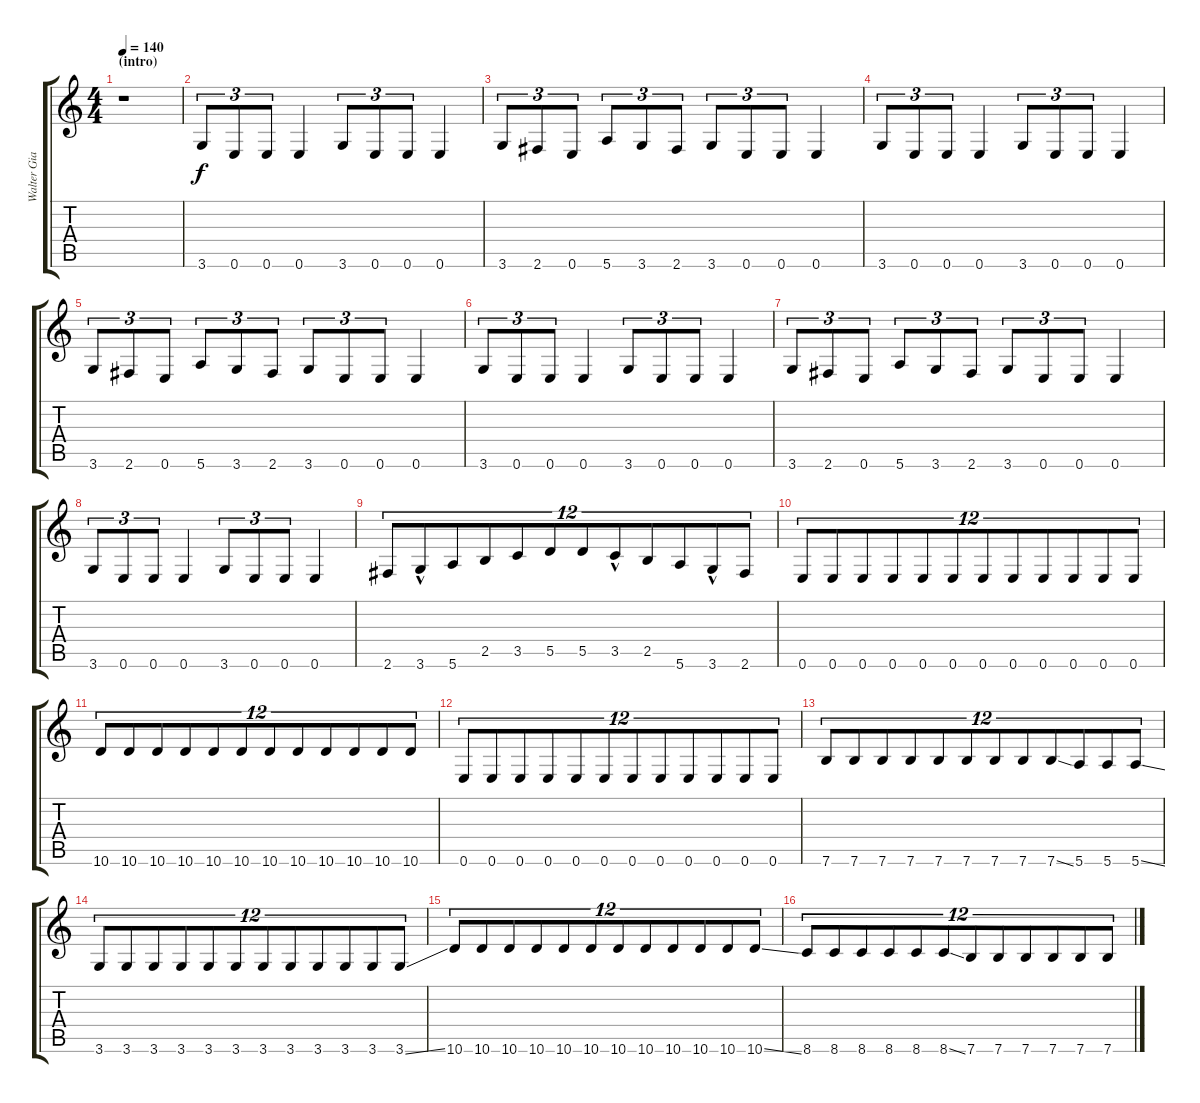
\track ("Walter Giardino" "Walter Gia") {instrument distortionguitar}
\staff {score tabs}
\tuning (E4 B3 G3 D3 A2 E2) {hide}
\ts (4 4)
\section ("" "(intro)")
\tempo 140
\clef g2
\ks c
r.1{dy f instrument distortionguitar} |
3.6.8{tu (3 2)} 0.6.8{tu (3 2)} 0.6.8{tu (3 2)} 0.6.4 3.6.8{tu (3 2)} 0.6.8{tu (3 2)} 0.6.8{tu (3 2)} 0.6.4 |
3.6.8{tu (3 2)} 2.6.8{tu (3 2)} 0.6.8{tu (3 2)} 5.6.8{tu (3 2)} 3.6.8{tu (3 2)} 2.6.8{tu (3 2)} 3.6.8{tu (3 2)} 0.6.8{tu (3 2)} 0.6.8{tu (3 2)} 0.6.4 |
3.6.8{tu (3 2)} 0.6.8{tu (3 2)} 0.6.8{tu (3 2)} 0.6.4 3.6.8{tu (3 2)} 0.6.8{tu (3 2)} 0.6.8{tu (3 2)} 0.6.4 |
3.6.8{tu (3 2)} 2.6.8{tu (3 2)} 0.6.8{tu (3 2)} 5.6.8{tu (3 2)} 3.6.8{tu (3 2)} 2.6.8{tu (3 2)} 3.6.8{tu (3 2)} 0.6.8{tu (3 2)} 0.6.8{tu (3 2)} 0.6.4 |
3.6.8{tu (3 2)} 0.6.8{tu (3 2)} 0.6.8{tu (3 2)} 0.6.4 3.6.8{tu (3 2)} 0.6.8{tu (3 2)} 0.6.8{tu (3 2)} 0.6.4 |
3.6.8{tu (3 2)} 2.6.8{tu (3 2)} 0.6.8{tu (3 2)} 5.6.8{tu (3 2)} 3.6.8{tu (3 2)} 2.6.8{tu (3 2)} 3.6.8{tu (3 2)} 0.6.8{tu (3 2)} 0.6.8{tu (3 2)} 0.6.4 |
3.6.8{tu (3 2)} 0.6.8{tu (3 2)} 0.6.8{tu (3 2)} 0.6.4 3.6.8{tu (3 2)} 0.6.8{tu (3 2)} 0.6.8{tu (3 2)} 0.6.4 |
2.6.8{tu (12 8)} 3.6{hac}.8{tu (12 8)} 5.6.8{tu (12 8)} 2.5.8{tu (12 8)} 3.5.8{tu (12 8)} 5.5.8{tu (12 8)} 5.5.8{tu (12 8)} 3.5{hac}.8{tu (12 8)} 2.5.8{tu (12 8)} 5.6.8{tu (12 8)} 3.6{hac}.8{tu (12 8)} 2.6.8{tu (12 8)} |
0.6.8{tu (12 8)} 0.6.8{tu (12 8)} 0.6.8{tu (12 8)} 0.6.8{tu (12 8)} 0.6.8{tu (12 8)} 0.6.8{tu (12 8)} 0.6.8{tu (12 8)} 0.6.8{tu (12 8)} 0.6.8{tu (12 8)} 0.6.8{tu (12 8)} 0.6.8{tu (12 8)} 0.6.8{tu (12 8)} |
10.6.8{tu (12 8)} 10.6.8{tu (12 8)} 10.6.8{tu (12 8)} 10.6.8{tu (12 8)} 10.6.8{tu (12 8)} 10.6.8{tu (12 8)} 10.6.8{tu (12 8)} 10.6.8{tu (12 8)} 10.6.8{tu (12 8)} 10.6.8{tu (12 8)} 10.6.8{tu (12 8)} 10.6.8{tu (12 8)} |
0.6.8{tu (12 8)} 0.6.8{tu (12 8)} 0.6.8{tu (12 8)} 0.6.8{tu (12 8)} 0.6.8{tu (12 8)} 0.6.8{tu (12 8)} 0.6.8{tu (12 8)} 0.6.8{tu (12 8)} 0.6.8{tu (12 8)} 0.6.8{tu (12 8)} 0.6.8{tu (12 8)} 0.6.8{tu (12 8)} |
7.6.8{tu (12 8)} 7.6.8{tu (12 8)} 7.6.8{tu (12 8)} 7.6.8{tu (12 8)} 7.6.8{tu (12 8)} 7.6.8{tu (12 8)} 7.6.8{tu (12 8)} 7.6.8{tu (12 8)} 7.6{ss}.8{tu (12 8)} 5.6.8{tu (12 8)} 5.6.8{tu (12 8)} 5.6{ss}.8{tu (12 8)} |
3.6.8{tu (12 8)} 3.6.8{tu (12 8)} 3.6.8{tu (12 8)} 3.6.8{tu (12 8)} 3.6.8{tu (12 8)} 3.6.8{tu (12 8)} 3.6.8{tu (12 8)} 3.6.8{tu (12 8)} 3.6.8{tu (12 8)} 3.6.8{tu (12 8)} 3.6.8{tu (12 8)} 3.6{ss}.8{tu (12 8)} |
10.6.8{tu (12 8)} 10.6.8{tu (12 8)} 10.6.8{tu (12 8)} 10.6.8{tu (12 8)} 10.6.8{tu (12 8)} 10.6.8{tu (12 8)} 10.6.8{tu (12 8)} 10.6.8{tu (12 8)} 10.6.8{tu (12 8)} 10.6.8{tu (12 8)} 10.6.8{tu (12 8)} 10.6{ss}.8{tu (12 8)} |
8.6.8{tu (12 8)} 8.6.8{tu (12 8)} 8.6.8{tu (12 8)} 8.6.8{tu (12 8)} 8.6.8{tu (12 8)} 8.6{ss}.8{tu (12 8)} 7.6.8{tu (12 8)} 7.6.8{tu (12 8)} 7.6.8{tu (12 8)} 7.6.8{tu (12 8)} 7.6.8{tu (12 8)} 7.6.8{tu (12 8)}
